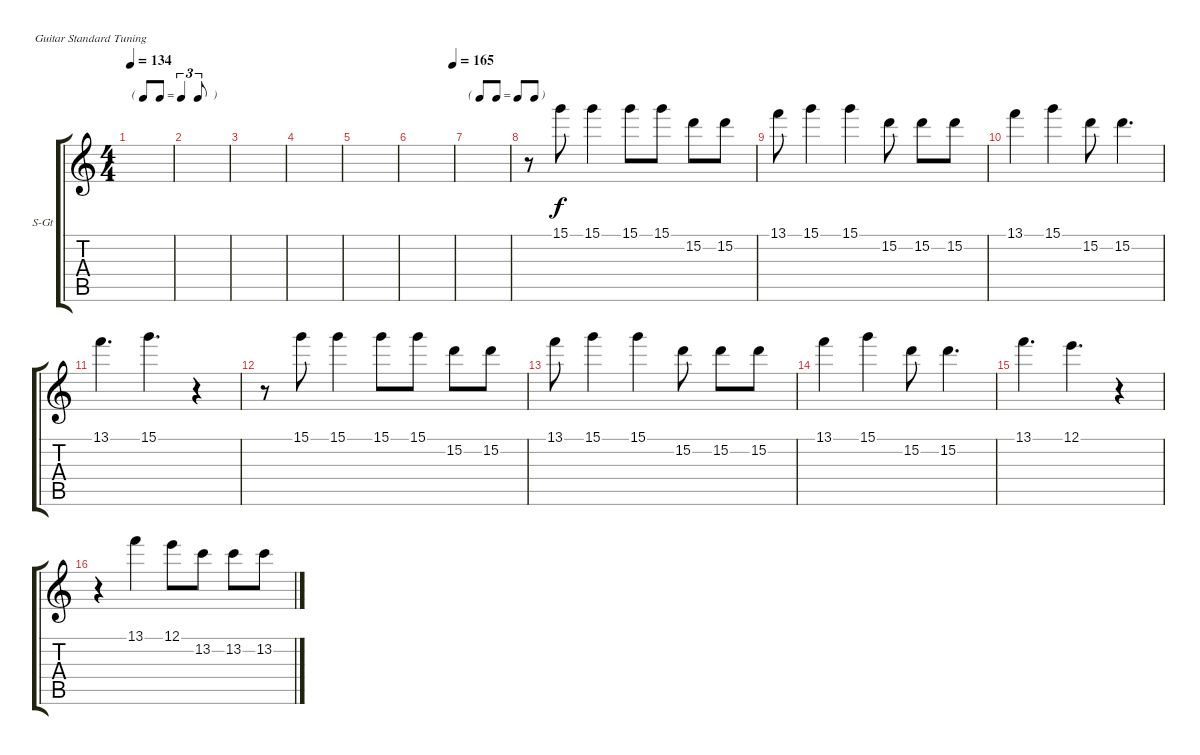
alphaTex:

\bracketExtendMode groupsimilarinstruments
\firstSystemTrackNameOrientation horizontal
\otherSystemsTrackNameOrientation horizontal
\track ("David Coverdale" "S-Gt") {instrument clarinet}
\staff {score tabs}
\tuning (E4 B3 G3 D3 A2 E2)
\displaytranspose 12
\ts (4 4)
\tf triplet8th
\tempo 134
\clef g2
\ks c
|
|
|
|
|
\tempo (165 1)
|
\tf none
|
r.8 15.1.8 15.1.4 15.1.8 15.1.8 15.2.8 15.2.8 |
13.1.8 15.1.4 15.1.4 15.2.8 15.2.8 15.2.8 |
13.1.4 15.1.4 15.2.8 15.2.4{d} |
13.1.4{d} 15.1.4{d} r.4 |
r.8 15.1.8 15.1.4 15.1.8 15.1.8 15.2.8 15.2.8 |
13.1.8 15.1.4 15.1.4 15.2.8 15.2.8 15.2.8 |
13.1.4 15.1.4 15.2.8 15.2.4{d} |
13.1.4{d} 12.1.4{d} r.4 |
r.4 13.1.4 12.1.8 13.2.8 13.2.8 13.2.8
